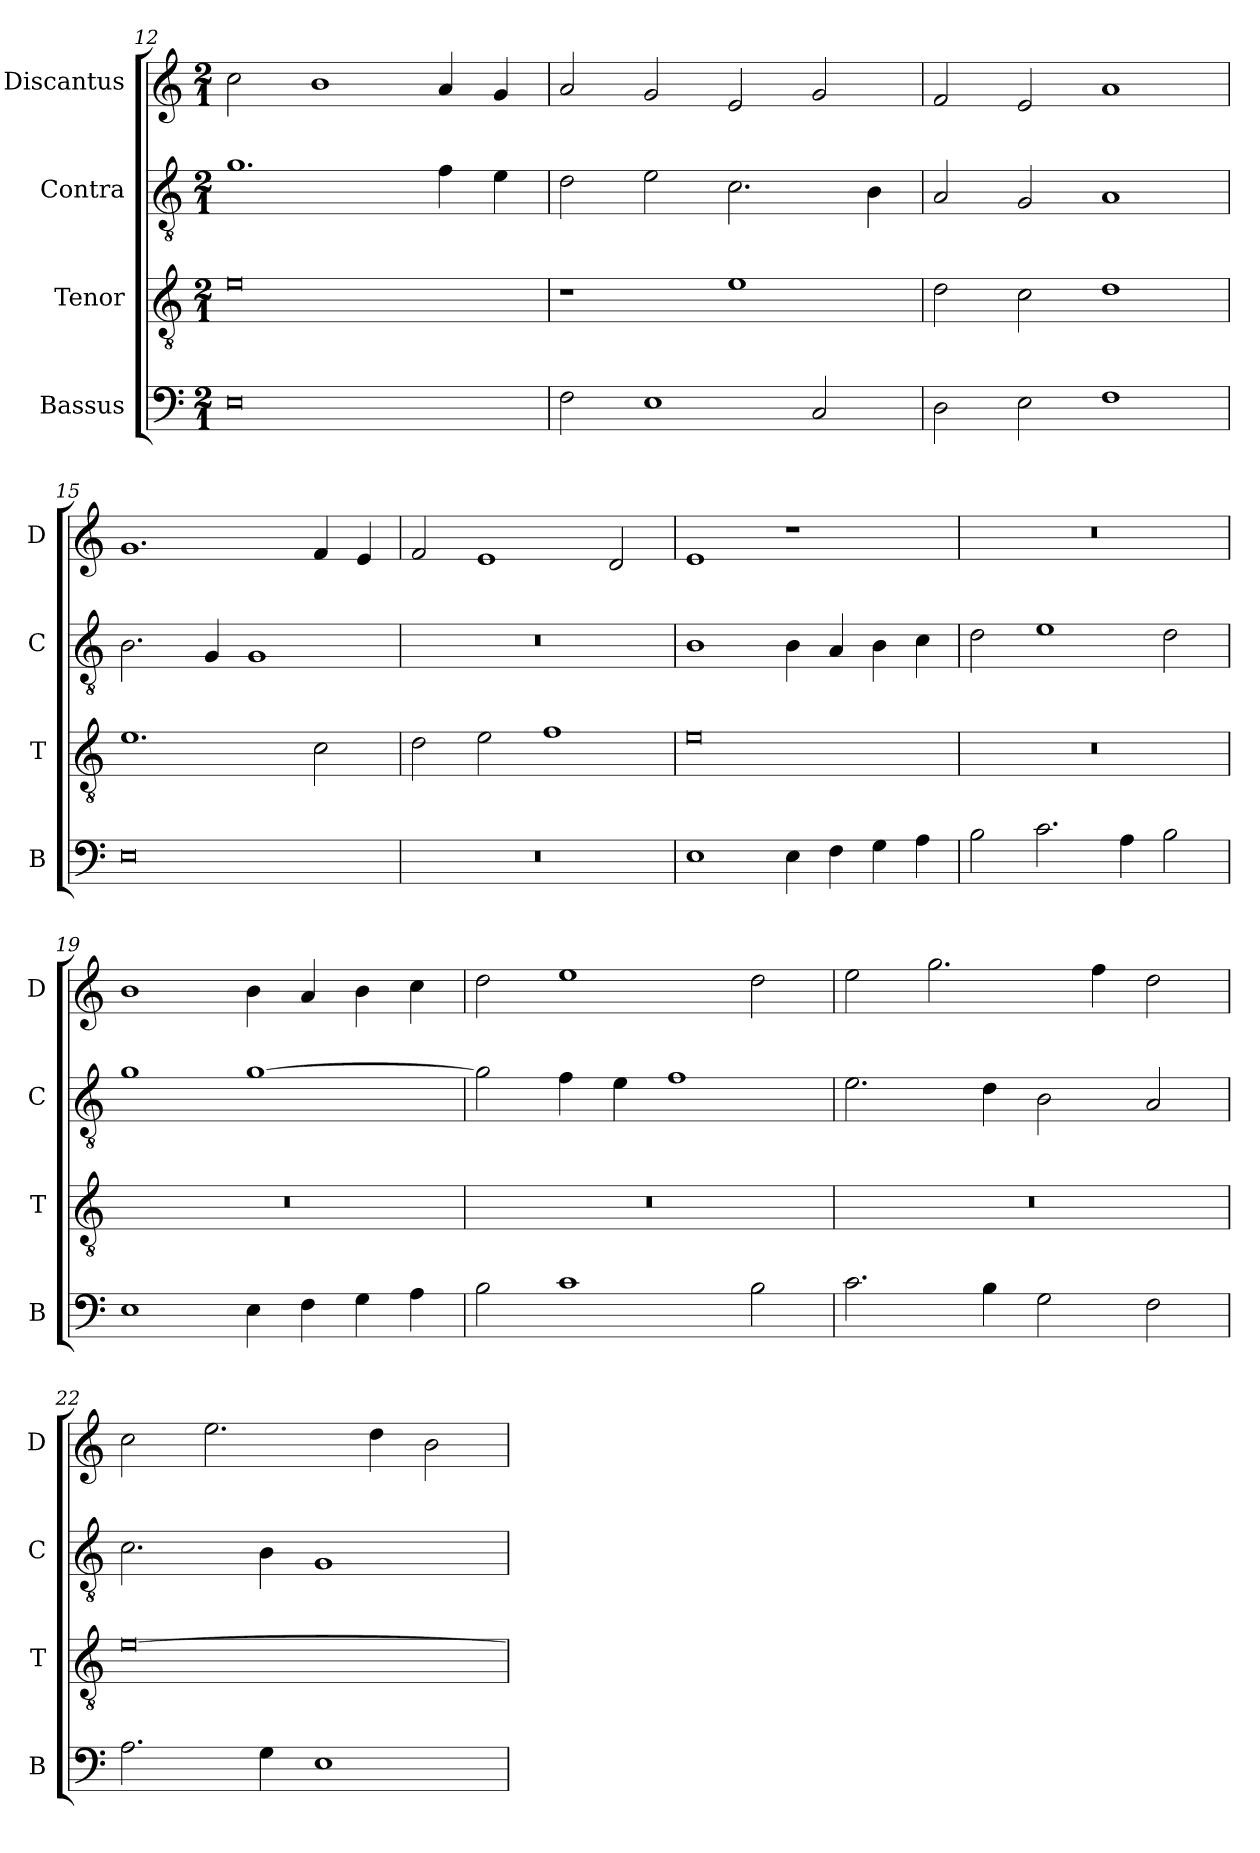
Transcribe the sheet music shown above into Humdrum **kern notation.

**kern	**kern	**kern	**kern
*part4	*part3	*part2	*part1
*staff4	*staff3	*staff2	*staff1
*I"Bassus	*I"Tenor	*I"Contra	*I"Discantus
*I'B	*I'T	*I'C	*I'D
*clefF4	*clefGv2	*clefGv2	*clefG2
*k[]	*k[]	*k[]	*k[]
*M2/1	*M2/1	*M2/1	*M2/1
=12	=12	=12	=12
0E	0e	1.g	2cc\
.	.	.	1b
.	.	4f\	4a/
.	.	4e\	4g/
=13	=13	=13	=13
2F\	1r	2d\	2a/
1E	.	2e\	2g/
.	1e	2.c\	2e/
2C/	.	.	2g/
.	.	4B\	.
=14	=14	=14	=14
2D\	2d\	2A/	2f/
2E\	2c\	2G/	2e/
1F	1d	1A	1a
=15	=15	=15	=15
0E	1.e	2.B\	1.g
.	.	4G/	.
.	.	1G	.
.	2c\	.	4f/
.	.	.	4e/
=16	=16	=16	=16
0r	2d\	0r	2f/
.	2e\	.	1e
.	1f	.	.
.	.	.	2d/
=17	=17	=17	=17
1E	0e	1B	1e
4E\	.	4B\	1r
4F\	.	4A/	.
4G\	.	4B\	.
4A\	.	4c\	.
=18	=18	=18	=18
2B\	0r	2d\	0r
2.c\	.	1e	.
4A\	.	.	.
2B\	.	2d\	.
=19	=19	=19	=19
1E	0r	1g	1b
4E\	.	[1g	4b\
4F\	.	.	4a/
4G\	.	.	4b\
4A\	.	.	4cc\
=20	=20	=20	=20
2B\	0r	2g\]	2dd\
1c	.	4f\	1ee
.	.	4e\	.
.	.	1f	.
2B\	.	.	2dd\
=21	=21	=21	=21
2.c\	0r	2.e\	2ee\
.	.	.	2.gg\
4B\	.	4d\	.
2G\	.	2B\	.
.	.	.	4ff\
2F\	.	2A/	2dd\
=22	=22	=22	=22
2.A\	[0e	2.c\	2cc\
.	.	.	2.ee\
4G\	.	4B\	.
1E	.	1G	.
.	.	.	4dd\
.	.	.	2b\
=	=	=	=
*-	*-	*-	*-
